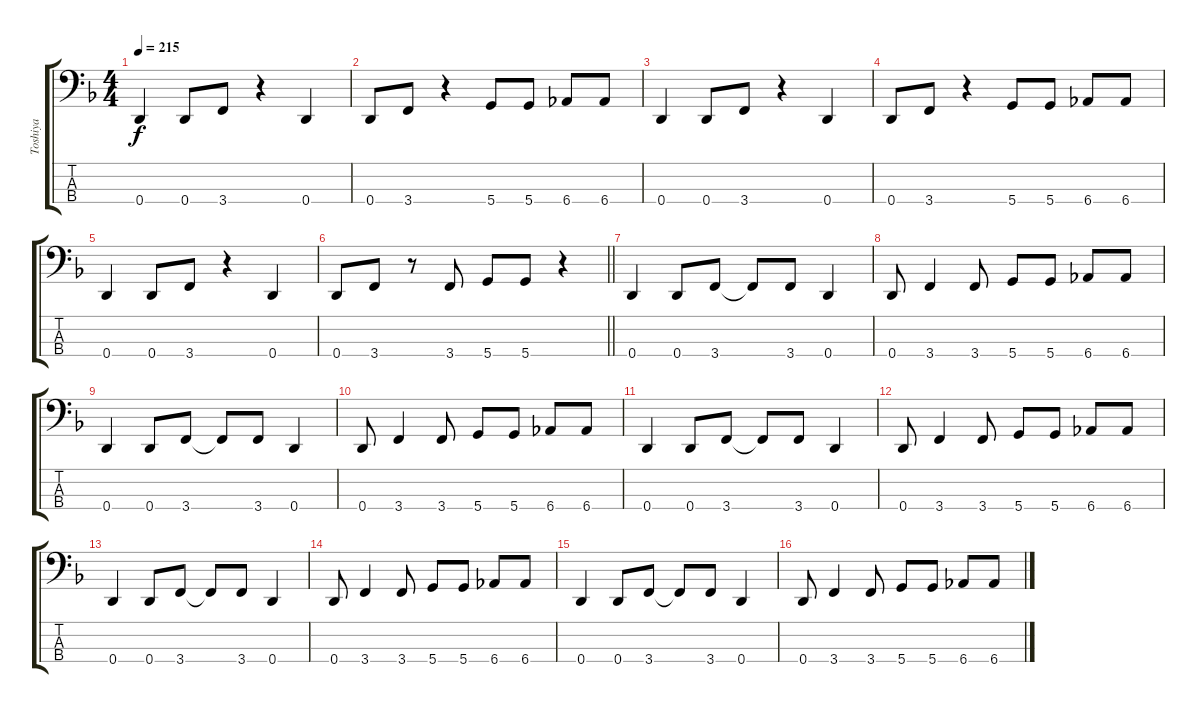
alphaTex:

\track ("Toshiya" "Toshiya") {instrument electricbasspick}
\staff {score tabs}
\tuning (F2 C2 G1 D1) {hide}
\ts (4 4)
\tempo 215
\clef f4
\ks f
0.4.4{dy f} 0.4.8 3.4.8 r.4 0.4.4 |
0.4.8 3.4.8 r.4 5.4.8 5.4.8 6.4.8 6.4.8 |
0.4.4 0.4.8 3.4.8 r.4 0.4.4 |
0.4.8 3.4.8 r.4 5.4.8 5.4.8 6.4.8 6.4.8 |
0.4.4 0.4.8 3.4.8 r.4 0.4.4 |
\barLineRight lightlight
0.4.8 3.4.8 r.8 3.4.8 5.4.8 5.4.8 r.4 |
0.4.4 0.4.8 3.4.8 3.4{t}.8 3.4.8 0.4.4 |
0.4.8 3.4.4 3.4.8 5.4.8 5.4.8 6.4.8 6.4.8 |
0.4.4 0.4.8 3.4.8 3.4{t}.8 3.4.8 0.4.4 |
0.4.8 3.4.4 3.4.8 5.4.8 5.4.8 6.4.8 6.4.8 |
0.4.4 0.4.8 3.4.8 3.4{t}.8 3.4.8 0.4.4 |
0.4.8 3.4.4 3.4.8 5.4.8 5.4.8 6.4.8 6.4.8 |
0.4.4 0.4.8 3.4.8 3.4{t}.8 3.4.8 0.4.4 |
0.4.8 3.4.4 3.4.8 5.4.8 5.4.8 6.4.8 6.4.8 |
0.4.4 0.4.8 3.4.8 3.4{t}.8 3.4.8 0.4.4 |
0.4.8 3.4.4 3.4.8 5.4.8 5.4.8 6.4.8 6.4.8
